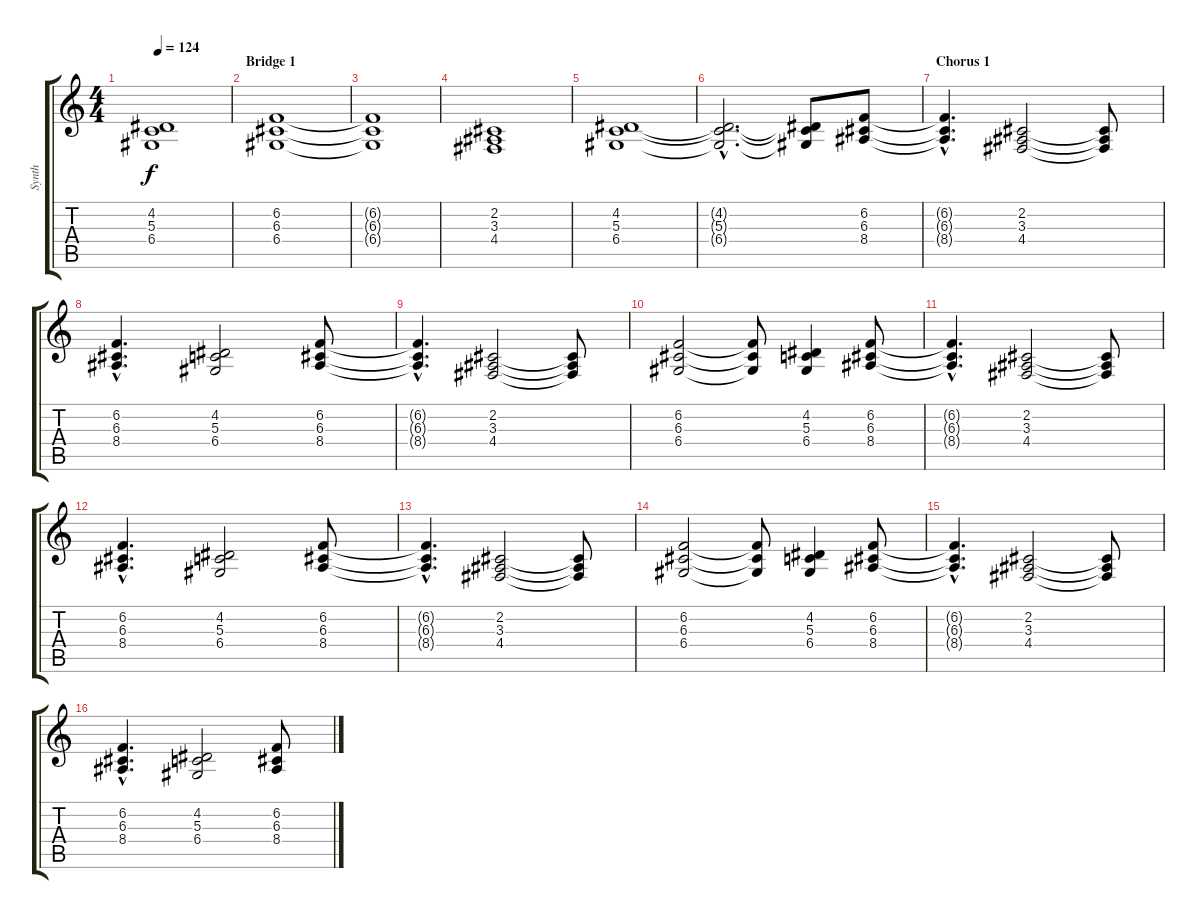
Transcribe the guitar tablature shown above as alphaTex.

\track ("Synth" "Synth") {instrument synthstrings1}
\staff {score tabs}
\tuning (E4 B3 G3 D3 A2 E2) {hide}
\ts (4 4)
\tempo 124
\clef g2
\ks c
(4.2{t} 5.3{t} 6.4{t}).1{dy f} |
\section ("" "Bridge 1")
(6.2 6.3 6.4).1 |
(6.2{t} 6.3{t} 6.4{t}).1 |
(2.2 3.3 4.4).1 |
(4.2 5.3 6.4).1 |
(4.2{hac t} 5.3{hac t} 6.4{hac t}).2{d} (4.2{t} 5.3{t} 6.4{t}).8 (6.2 6.3 8.4).8 |
\section ("" "Chorus 1")
(6.2{hac t} 6.3{hac t} 8.4{hac t}).4{d} (2.2 3.3 4.4).2 (2.2{t} 3.3{t} 4.4{t}).8 |
(6.2{hac} 6.3{hac} 8.4{hac}).4{d} (4.2 5.3 6.4).2 (6.2 6.3 8.4).8 |
(6.2{hac t} 6.3{hac t} 8.4{hac t}).4{d} (2.2 3.3 4.4).2 (2.2{t} 3.3{t} 4.4{t}).8 |
(6.2 6.3 6.4).2 (6.2{t} 6.3{t} 6.4{t}).8 (4.2 5.3 6.4).4 (6.2 6.3 8.4).8 |
(6.2{hac t} 6.3{hac t} 8.4{hac t}).4{d} (2.2 3.3 4.4).2 (2.2{t} 3.3{t} 4.4{t}).8 |
(6.2{hac} 6.3{hac} 8.4{hac}).4{d} (4.2 5.3 6.4).2 (6.2 6.3 8.4).8 |
(6.2{hac t} 6.3{hac t} 8.4{hac t}).4{d} (2.2 3.3 4.4).2 (2.2{t} 3.3{t} 4.4{t}).8 |
(6.2 6.3 6.4).2 (6.2{t} 6.3{t} 6.4{t}).8 (4.2 5.3 6.4).4 (6.2 6.3 8.4).8 |
(6.2{hac t} 6.3{hac t} 8.4{hac t}).4{d} (2.2 3.3 4.4).2 (2.2{t} 3.3{t} 4.4{t}).8 |
(6.2{hac} 6.3{hac} 8.4{hac}).4{d} (4.2 5.3 6.4).2 (6.2 6.3 8.4).8
